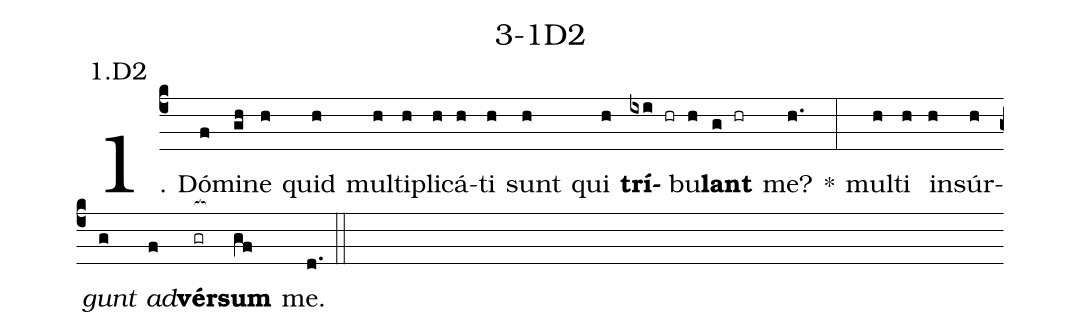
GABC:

name: 3-1D2;
annotation: 1.D2;
%%
(c4)1. Dó(f)mi(gh)ne(h) quid(h) mul(h)ti(h)pli(h)cá(h)ti(h) sunt(h) qui(h) <b>trí</b>(ixi hr)bu(h)<b>lant</b>(g hr) me?(h.) *(:) mul(h)ti(h) in(h)súr(h)<i>gunt</i>(g) <i>ad</i>(f)<b>vér</b>(gr[ocb:1{])<b>sum</b>(gf[ocb:0}]) me.(d.) (::)
